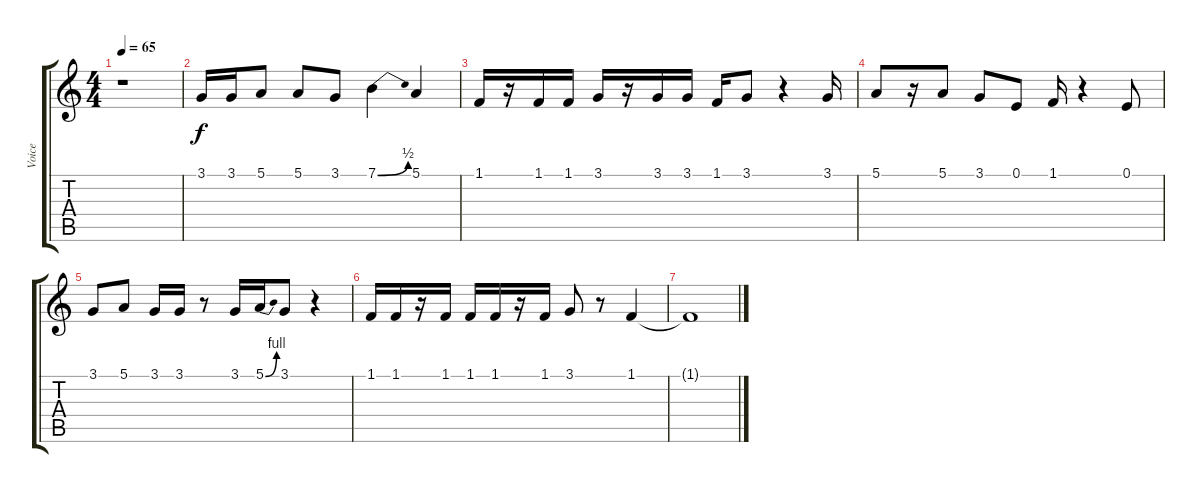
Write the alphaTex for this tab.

\track ("Voice" "Voice") {instrument pad1newage}
\staff {score tabs}
\tuning (E4 B3 G3 D3 A2 E2) {hide}
\ts (4 4)
\tempo 65
\clef g2
\ks c
r.1{dy f} |
3.1.16 3.1.16 5.1.8 5.1.8 3.1.8 7.1{be (bend 0 0 60 2)}.4 5.1.4 |
1.1.16 r.16 1.1.16 1.1.16 3.1.16 r.16 3.1.16 3.1.16 1.1.16 3.1.8 r.4 3.1.16 |
5.1.8 r.16 5.1.8 3.1.8 0.1.8 1.1.16 r.4 0.1.8 |
3.1.8 5.1.8 3.1.16 3.1.16 r.8 3.1.16 5.1{be (bend 0 0 60 4)}.16 3.1.8 r.4 |
1.1.16 1.1.16 r.16 1.1.16 1.1.16 1.1.16 r.16 1.1.16 3.1.8 r.8 1.1.4 |
1.1{t}.1{volume 8}
